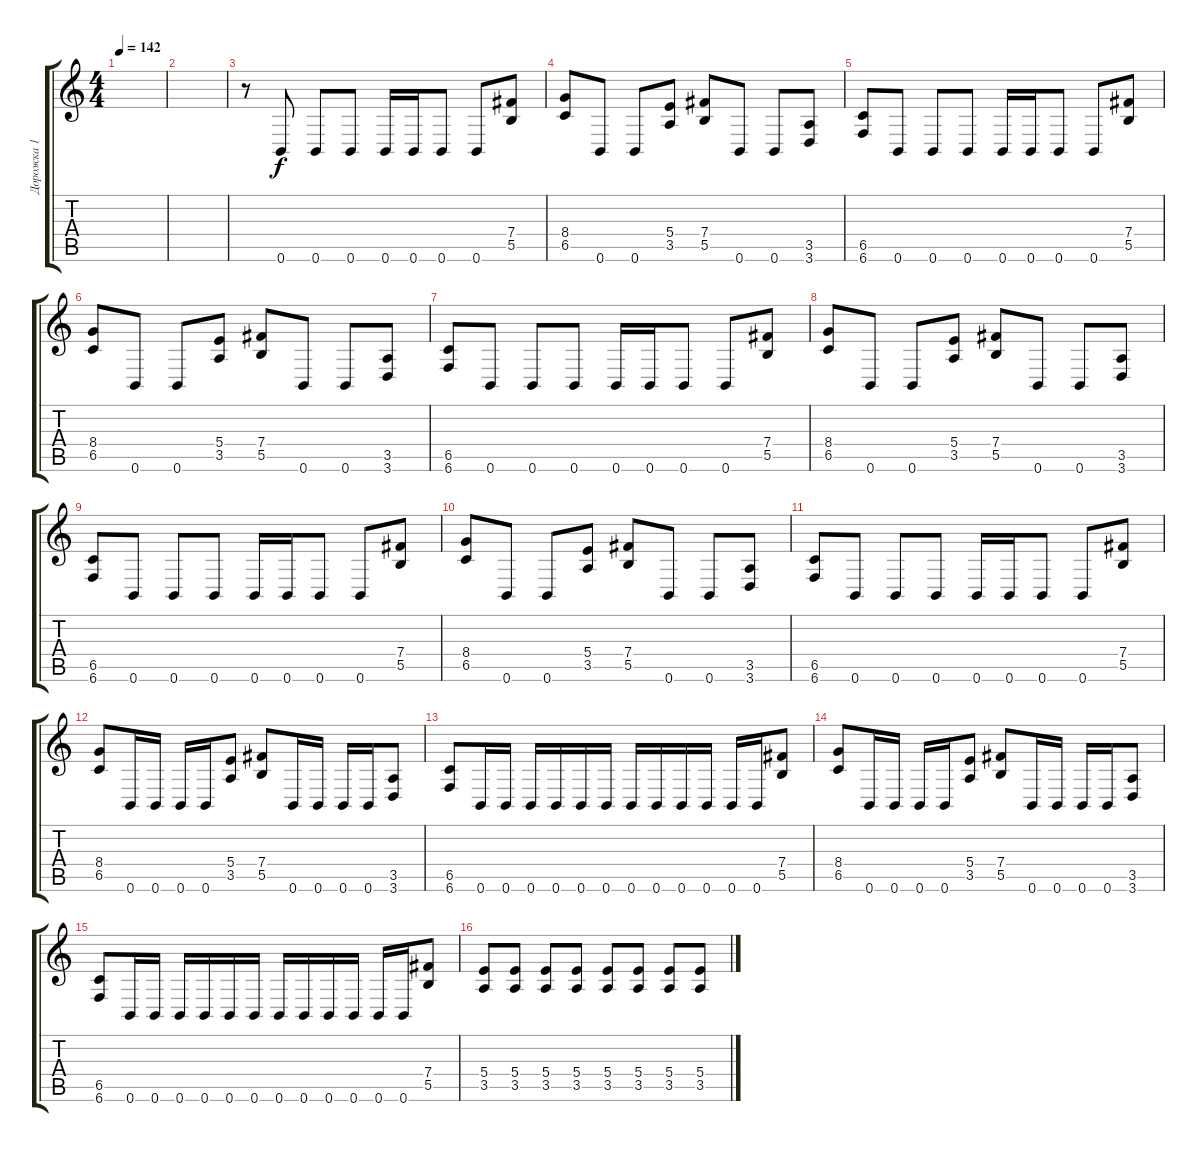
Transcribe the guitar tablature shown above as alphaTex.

\track ("Дорожка 1" "Дорожка 1") {instrument distortionguitar}
\staff {score tabs}
\tuning (Db4 Ab3 E3 B2 Gb2 B1) {hide}
\ts (4 4)
\tempo 142
\clef g2
\ks c
|
|
r.8 0.6.8 0.6.8 0.6.8 0.6.16 0.6.16 0.6.8 0.6.8 (7.4 5.5).8 |
(8.4 6.5).8 0.6.8 0.6.8 (5.4 3.5).8 (7.4 5.5).8 0.6.8 0.6.8 (3.5 3.6).8 |
(6.5 6.6).8 0.6.8 0.6.8 0.6.8 0.6.16 0.6.16 0.6.8 0.6.8 (7.4 5.5).8 |
(8.4 6.5).8 0.6.8 0.6.8 (5.4 3.5).8 (7.4 5.5).8 0.6.8 0.6.8 (3.5 3.6).8 |
(6.5 6.6).8 0.6.8 0.6.8 0.6.8 0.6.16 0.6.16 0.6.8 0.6.8 (7.4 5.5).8 |
(8.4 6.5).8 0.6.8 0.6.8 (5.4 3.5).8 (7.4 5.5).8 0.6.8 0.6.8 (3.5 3.6).8 |
(6.5 6.6).8 0.6.8 0.6.8 0.6.8 0.6.16 0.6.16 0.6.8 0.6.8 (7.4 5.5).8 |
(8.4 6.5).8 0.6.8 0.6.8 (5.4 3.5).8 (7.4 5.5).8 0.6.8 0.6.8 (3.5 3.6).8 |
(6.5 6.6).8 0.6.8 0.6.8 0.6.8 0.6.16 0.6.16 0.6.8 0.6.8 (7.4 5.5).8 |
(8.4 6.5).8 0.6.16 0.6.16 0.6.16 0.6.16 (5.4 3.5).8 (7.4 5.5).8 0.6.16 0.6.16 0.6.16 0.6.16 (3.5 3.6).8 |
(6.5 6.6).8 0.6.16 0.6.16 0.6.16 0.6.16 0.6.16 0.6.16 0.6.16 0.6.16 0.6.16 0.6.16 0.6.16 0.6.16 (7.4 5.5).8 |
(8.4 6.5).8 0.6.16 0.6.16 0.6.16 0.6.16 (5.4 3.5).8 (7.4 5.5).8 0.6.16 0.6.16 0.6.16 0.6.16 (3.5 3.6).8 |
(6.5 6.6).8 0.6.16 0.6.16 0.6.16 0.6.16 0.6.16 0.6.16 0.6.16 0.6.16 0.6.16 0.6.16 0.6.16 0.6.16 (7.4 5.5).8 |
(5.4 3.5).8 (5.4 3.5).8 (5.4 3.5).8 (5.4 3.5).8 (5.4 3.5).8 (5.4 3.5).8 (5.4 3.5).8 (5.4 3.5).8
